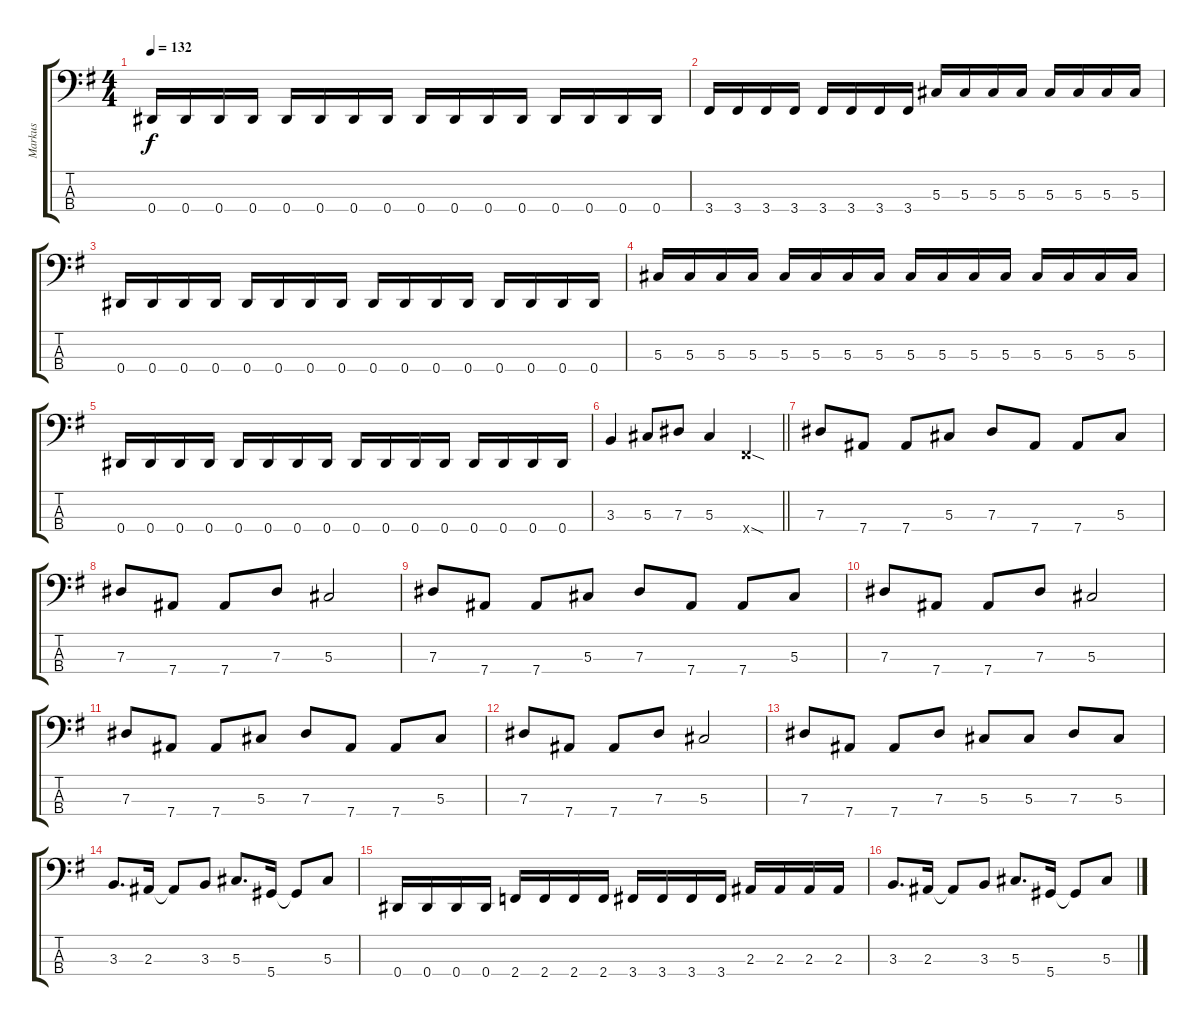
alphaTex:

\track ("Markus" "Markus") {instrument electricbassfinger}
\staff {score tabs}
\tuning (Gb2 Db2 Ab1 Eb1) {hide}
\ts (4 4)
\tempo 132
\clef f4
\ks eminor
0.4.16{dy f} 0.4.16 0.4.16 0.4.16 0.4.16 0.4.16 0.4.16 0.4.16 0.4.16 0.4.16 0.4.16 0.4.16 0.4.16 0.4.16 0.4.16 0.4.16 |
3.4.16 3.4.16 3.4.16 3.4.16 3.4.16 3.4.16 3.4.16 3.4.16 5.3.16 5.3.16 5.3.16 5.3.16 5.3.16 5.3.16 5.3.16 5.3.16 |
0.4.16 0.4.16 0.4.16 0.4.16 0.4.16 0.4.16 0.4.16 0.4.16 0.4.16 0.4.16 0.4.16 0.4.16 0.4.16 0.4.16 0.4.16 0.4.16 |
5.3.16 5.3.16 5.3.16 5.3.16 5.3.16 5.3.16 5.3.16 5.3.16 5.3.16 5.3.16 5.3.16 5.3.16 5.3.16 5.3.16 5.3.16 5.3.16 |
0.4.16 0.4.16 0.4.16 0.4.16 0.4.16 0.4.16 0.4.16 0.4.16 0.4.16 0.4.16 0.4.16 0.4.16 0.4.16 0.4.16 0.4.16 0.4.16 |
\barLineRight lightlight
3.3.4 5.3.8 7.3.8 5.3.4 3.4{sod x}.4 |
7.3.8 7.4.8 7.4.8 5.3.8 7.3.8 7.4.8 7.4.8 5.3.8 |
7.3.8 7.4.8 7.4.8 7.3.8 5.3.2 |
7.3.8 7.4.8 7.4.8 5.3.8 7.3.8 7.4.8 7.4.8 5.3.8 |
7.3.8 7.4.8 7.4.8 7.3.8 5.3.2 |
7.3.8 7.4.8 7.4.8 5.3.8 7.3.8 7.4.8 7.4.8 5.3.8 |
7.3.8 7.4.8 7.4.8 7.3.8 5.3.2 |
7.3.8 7.4.8 7.4.8 7.3.8 5.3.8 5.3.8 7.3.8 5.3.8 |
3.3.8{d} 2.3.16 2.3{t}.8 3.3.8 5.3.8{d} 5.4.16 5.4{t}.8 5.3.8 |
0.4.16 0.4.16 0.4.16 0.4.16 2.4.16 2.4.16 2.4.16 2.4.16 3.4.16 3.4.16 3.4.16 3.4.16 2.3.16 2.3.16 2.3.16 2.3.16 |
3.3.8{d} 2.3.16 2.3{t}.8 3.3.8 5.3.8{d} 5.4.16 5.4{t}.8 5.3.8
